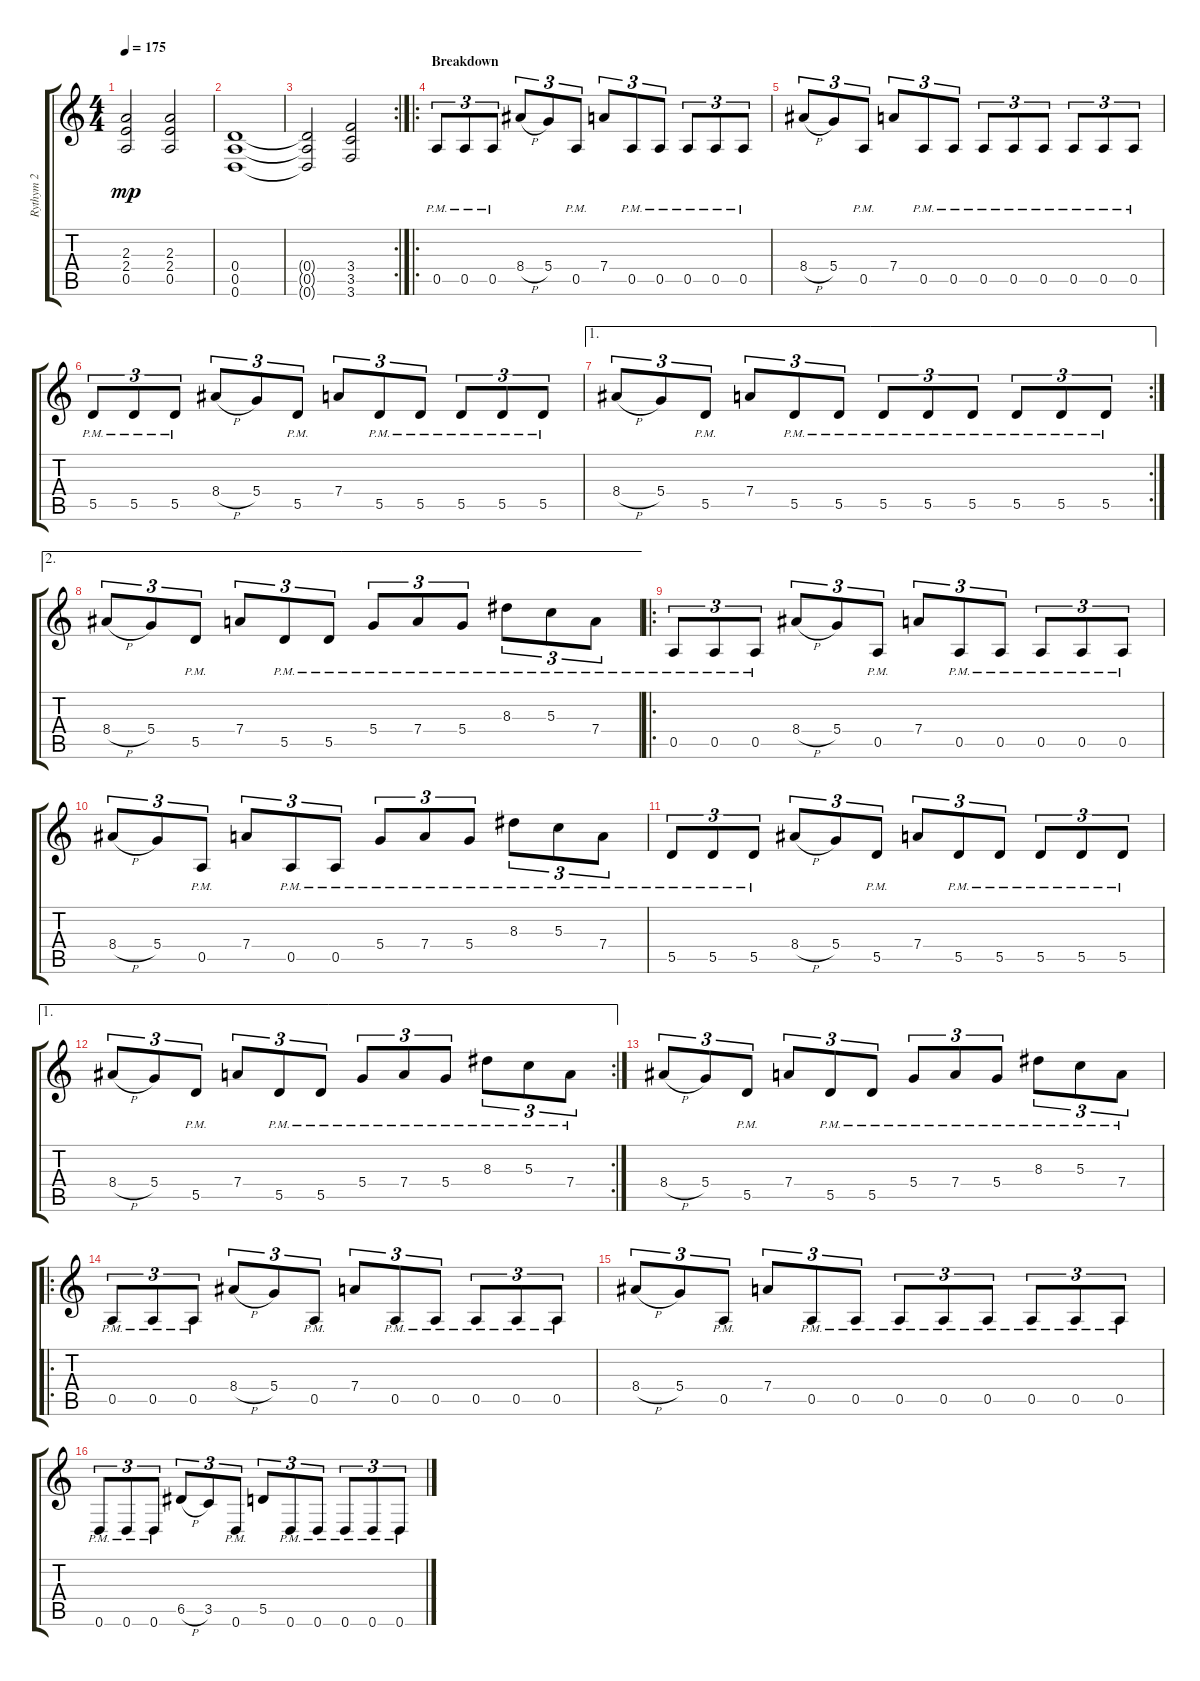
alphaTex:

\track ("Rythym 2" "Rythym 2") {instrument distortionguitar}
\staff {score tabs}
\tuning (E4 B3 G3 D3 A2 D2) {hide}
\ts (4 4)
\tempo 175
\clef g2
\ks c
(2.3{t} 2.4{t} 0.5{t}).2{dy mp} (2.3 2.4 0.5).2 |
(0.4 0.5 0.6).1 |
\rc 2
(0.4{t} 0.5{t} 0.6{t}).2 (3.4 3.5 3.6).2 |
\ro
\section ("" "Breakdown")
0.5{pm}.8{tu (3 2)} 0.5{pm}.8{tu (3 2)} 0.5{pm}.8{tu (3 2)} 8.4{h}.8{tu (3 2)} 5.4.8{tu (3 2)} 0.5{pm}.8{tu (3 2)} 7.4.8{tu (3 2)} 0.5{pm}.8{tu (3 2)} 0.5{pm}.8{tu (3 2)} 0.5{pm}.8{tu (3 2)} 0.5{pm}.8{tu (3 2)} 0.5{pm}.8{tu (3 2)} |
8.4{h}.8{tu (3 2)} 5.4.8{tu (3 2)} 0.5{pm}.8{tu (3 2)} 7.4.8{tu (3 2)} 0.5{pm}.8{tu (3 2)} 0.5{pm}.8{tu (3 2)} 0.5{pm}.8{tu (3 2)} 0.5{pm}.8{tu (3 2)} 0.5{pm}.8{tu (3 2)} 0.5{pm}.8{tu (3 2)} 0.5{pm}.8{tu (3 2)} 0.5{pm}.8{tu (3 2)} |
5.5{pm}.8{tu (3 2)} 5.5{pm}.8{tu (3 2)} 5.5{pm}.8{tu (3 2)} 8.4{h}.8{tu (3 2)} 5.4.8{tu (3 2)} 5.5{pm}.8{tu (3 2)} 7.4.8{tu (3 2)} 5.5{pm}.8{tu (3 2)} 5.5{pm}.8{tu (3 2)} 5.5{pm}.8{tu (3 2)} 5.5{pm}.8{tu (3 2)} 5.5{pm}.8{tu (3 2)} |
\ae 1
\rc 2
8.4{h}.8{tu (3 2)} 5.4.8{tu (3 2)} 5.5{pm}.8{tu (3 2)} 7.4.8{tu (3 2)} 5.5{pm}.8{tu (3 2)} 5.5{pm}.8{tu (3 2)} 5.5{pm}.8{tu (3 2)} 5.5{pm}.8{tu (3 2)} 5.5{pm}.8{tu (3 2)} 5.5{pm}.8{tu (3 2)} 5.5{pm}.8{tu (3 2)} 5.5{pm}.8{tu (3 2)} |
\ae 2
8.4{h}.8{tu (3 2)} 5.4.8{tu (3 2)} 5.5{pm}.8{tu (3 2)} 7.4.8{tu (3 2)} 5.5{pm}.8{tu (3 2)} 5.5{pm}.8{tu (3 2)} 5.4{pm}.8{tu (3 2)} 7.4{pm}.8{tu (3 2)} 5.4{pm}.8{tu (3 2)} 8.3{pm}.8{tu (3 2)} 5.3{pm}.8{tu (3 2)} 7.4{pm}.8{tu (3 2)} |
\ro
0.5{pm}.8{tu (3 2)} 0.5{pm}.8{tu (3 2)} 0.5{pm}.8{tu (3 2)} 8.4{h}.8{tu (3 2)} 5.4.8{tu (3 2)} 0.5{pm}.8{tu (3 2)} 7.4.8{tu (3 2)} 0.5{pm}.8{tu (3 2)} 0.5{pm}.8{tu (3 2)} 0.5{pm}.8{tu (3 2)} 0.5{pm}.8{tu (3 2)} 0.5{pm}.8{tu (3 2)} |
8.4{h}.8{tu (3 2)} 5.4.8{tu (3 2)} 0.5{pm}.8{tu (3 2)} 7.4.8{tu (3 2)} 0.5{pm}.8{tu (3 2)} 0.5{pm}.8{tu (3 2)} 5.4{pm}.8{tu (3 2)} 7.4{pm}.8{tu (3 2)} 5.4{pm}.8{tu (3 2)} 8.3{pm}.8{tu (3 2)} 5.3{pm}.8{tu (3 2)} 7.4{pm}.8{tu (3 2)} |
5.5{pm}.8{tu (3 2)} 5.5{pm}.8{tu (3 2)} 5.5{pm}.8{tu (3 2)} 8.4{h}.8{tu (3 2)} 5.4.8{tu (3 2)} 5.5{pm}.8{tu (3 2)} 7.4.8{tu (3 2)} 5.5{pm}.8{tu (3 2)} 5.5{pm}.8{tu (3 2)} 5.5{pm}.8{tu (3 2)} 5.5{pm}.8{tu (3 2)} 5.5{pm}.8{tu (3 2)} |
\ae 1
\rc 2
8.4{h}.8{tu (3 2)} 5.4.8{tu (3 2)} 5.5{pm}.8{tu (3 2)} 7.4.8{tu (3 2)} 5.5{pm}.8{tu (3 2)} 5.5{pm}.8{tu (3 2)} 5.4{pm}.8{tu (3 2)} 7.4{pm}.8{tu (3 2)} 5.4{pm}.8{tu (3 2)} 8.3{pm}.8{tu (3 2)} 5.3{pm}.8{tu (3 2)} 7.4{pm}.8{tu (3 2)} |
8.4{h}.8{tu (3 2)} 5.4.8{tu (3 2)} 5.5{pm}.8{tu (3 2)} 7.4.8{tu (3 2)} 5.5{pm}.8{tu (3 2)} 5.5{pm}.8{tu (3 2)} 5.4{pm}.8{tu (3 2)} 7.4{pm}.8{tu (3 2)} 5.4{pm}.8{tu (3 2)} 8.3{pm}.8{tu (3 2)} 5.3{pm}.8{tu (3 2)} 7.4{pm}.8{tu (3 2)} |
\ro
0.5{pm}.8{tu (3 2)} 0.5{pm}.8{tu (3 2)} 0.5{pm}.8{tu (3 2)} 8.4{h}.8{tu (3 2)} 5.4.8{tu (3 2)} 0.5{pm}.8{tu (3 2)} 7.4.8{tu (3 2)} 0.5{pm}.8{tu (3 2)} 0.5{pm}.8{tu (3 2)} 0.5{pm}.8{tu (3 2)} 0.5{pm}.8{tu (3 2)} 0.5{pm}.8{tu (3 2)} |
8.4{h}.8{tu (3 2)} 5.4.8{tu (3 2)} 0.5{pm}.8{tu (3 2)} 7.4.8{tu (3 2)} 0.5{pm}.8{tu (3 2)} 0.5{pm}.8{tu (3 2)} 0.5{pm}.8{tu (3 2)} 0.5{pm}.8{tu (3 2)} 0.5{pm}.8{tu (3 2)} 0.5{pm}.8{tu (3 2)} 0.5{pm}.8{tu (3 2)} 0.5{pm}.8{tu (3 2)} |
0.6{pm}.8{tu (3 2)} 0.6{pm}.8{tu (3 2)} 0.6{pm}.8{tu (3 2)} 6.5{h}.8{tu (3 2)} 3.5.8{tu (3 2)} 0.6{pm}.8{tu (3 2)} 5.5.8{tu (3 2)} 0.6{pm}.8{tu (3 2)} 0.6{pm}.8{tu (3 2)} 0.6{pm}.8{tu (3 2)} 0.6{pm}.8{tu (3 2)} 0.6{pm}.8{tu (3 2)}
